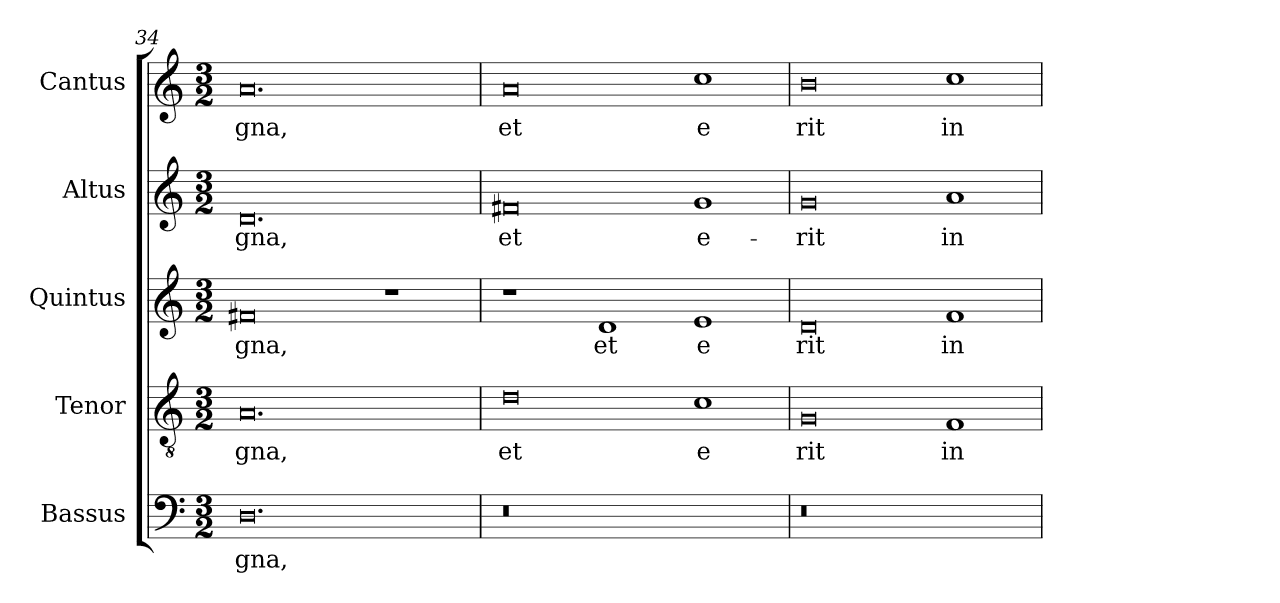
**kern	**text	**kern	**text	**kern	**text	**kern	**text	**kern	**text
*part5	*part5	*part4	*part4	*part3	*part3	*part2	*part2	*part1	*part1
*staff5	*staff5	*staff4	*staff4	*staff3	*staff3	*staff2	*staff2	*staff1	*staff1
*I"Bassus	*	*I"Tenor	*	*I"Quintus	*	*I"Altus	*	*I"Cantus	*
*clefF4	*	*clefGv2	*	*clefG2	*	*clefG2	*	*clefG2	*
*M3/2	*	*M3/2	*	*M3/2	*	*M3/2	*	*M3/2	*
=34	=34	=34	=34	=34	=34	=34	=34	=34	=34
!	!LO:LY:b:cj	!	!LO:LY:b:cj	!	!LO:LY:b:cj	!	!LO:LY:b:cj	!	!LO:LY:b:cj
0.D	gna,	0.A	gna,	0f#X	gna,	0.d	-gna,	0.a	gna,
.	.	.	.	1r	.	.	.	.	.
=35	=35	=35	=35	=35	=35	=35	=35	=35	=35
!	!	!	!LO:LY:b:cj	!	!	!	!LO:LY:b:cj	!	!LO:LY:b:cj
0.r	.	0d	et	1r	.	0f#X	et	0a	et
!	!	!	!	!	!LO:LY:b:cj	!	!	!	!
.	.	.	.	1d	et	.	.	.	.
!	!	!	!LO:LY:b:cj	!	!LO:LY:b:cj	!	!LO:LY:b:cj	!	!LO:LY:b:cj
.	.	1c	e	1e	e	1g	e-	1cc	e
!!LO:PB:g=z
=36	=36	=36	=36	=36	=36	=36	=36	=36	=36
!	!	!	!LO:LY:b:cj	!	!LO:LY:b:cj	!	!LO:LY:b:cj	!	!LO:LY:b:cj
0.r	.	0G	rit	0d	rit	0g	-rit	0b	rit
!	!	!	!LO:LY:b:cj	!	!LO:LY:b:cj	!	!LO:LY:b:cj	!	!LO:LY:b:cj
.	.	1F	in	1f	in	1a	in	1cc	in
=	=	=	=	=	=	=	=	=	=
*-	*-	*-	*-	*-	*-	*-	*-	*-	*-
